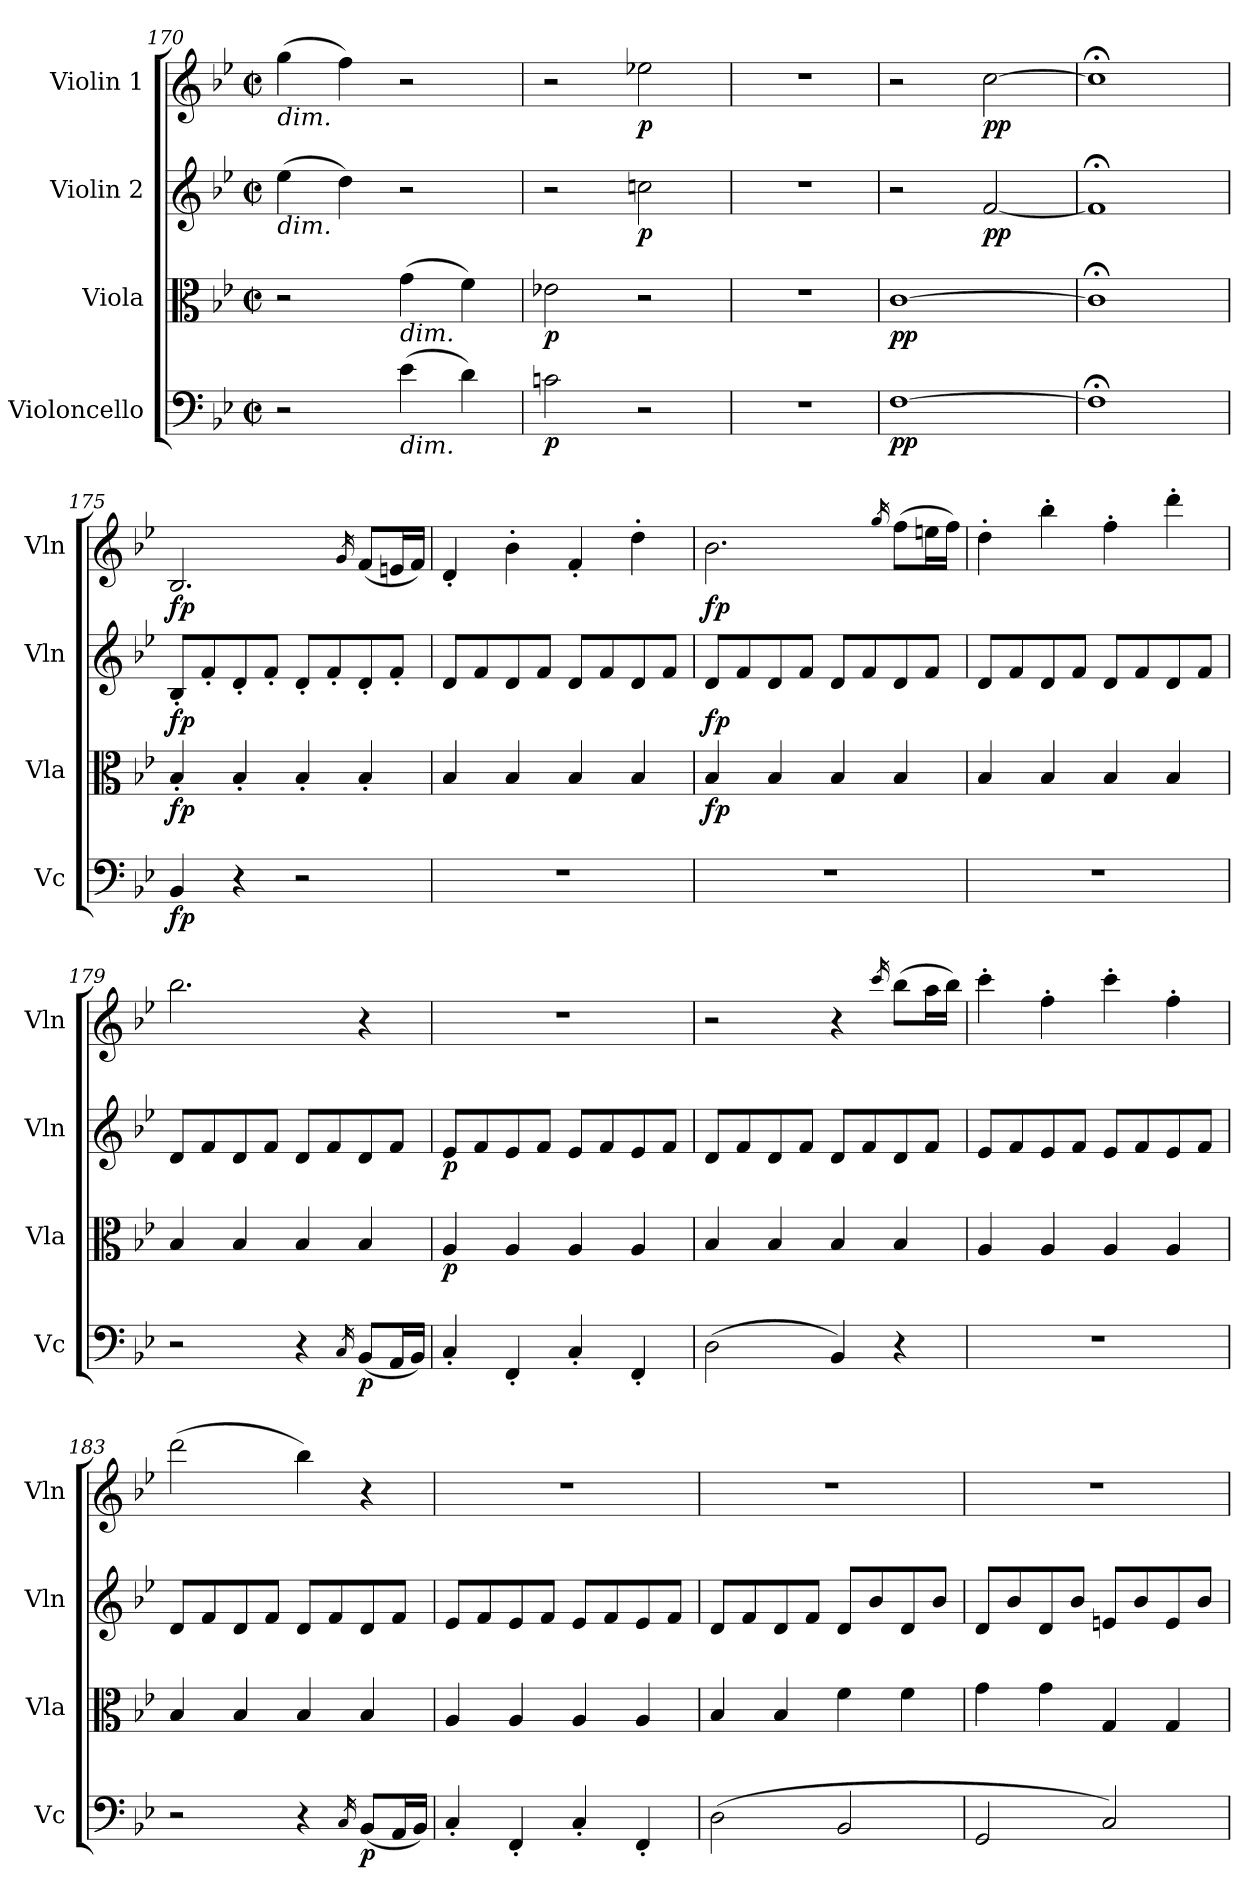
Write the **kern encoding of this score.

**kern	**dynam	**kern	**dynam	**kern	**dynam	**kern	**dynam
*part4	*part4	*part3	*part3	*part2	*part2	*part1	*part1
*staff4	*staff4	*staff3	*staff3	*staff2	*staff2	*staff1	*staff1
*I"Violoncello	*	*I"Viola	*	*I"Violin 2	*	*I"Violin 1	*
*I'Vc	*	*I'Vla	*	*I'Vln	*	*I'Vln	*
*clefF4	*	*clefC3	*	*clefG2	*	*clefG2	*
*k[b-e-]	*	*k[b-e-]	*	*k[b-e-]	*	*k[b-e-]	*
*M2/2	*	*M2/2	*	*M2/2	*	*M2/2	*
*met(c|)	*	*met(c|)	*	*met(c|)	*	*met(c|)	*
=170	=170	=170	=170	=170	=170	=170	=170
!	!	!	!	!	!	!LO:TX:b:i:t=dim.	!
!	!	!	!	!LO:TX:b:i:t=dim.	!	!	!
2r	.	2r	.	(4ee-\	.	(4gg\	.
.	.	.	.	4dd\)	.	4ff\)	.
!	!	!LO:TX:b:i:t=dim.	!	!	!	!	!
!LO:TX:b:i:t=dim.	!	!	!	!	!	!	!
(4e-\	.	(4g\	.	2r	.	2r	.
4d\)	.	4f\)	.	.	.	.	.
!!LO:LB:g=z
=171	=171	=171	=171	=171	=171	=171	=171
!	!LO:DY:b	!	!LO:DY:b	!	!	!	!
2cn\	p	2e-X\	p	2r	.	2r	.
!	!	!	!	!	!LO:DY:b	!	!LO:DY:b
2r	.	2r	.	2ccn\	p	2ee-X\	p
=172	=172	=172	=172	=172	=172	=172	=172
1r	.	1r	.	1r	.	1r	.
=173	=173	=173	=173	=173	=173	=173	=173
!	!LO:DY:b	!	!LO:DY:b	!	!	!	!
[1F	pp	[1c	pp	2r	.	2r	.
!	!	!	!	!	!LO:DY:b	!	!LO:DY:b
.	.	.	.	[2f/	pp	[2cc\	pp
=174	=174	=174	=174	=174	=174	=174	=174
1F;<]	.	1c;<]	.	1f;<]	.	1cc;<]	.
=175	=175	=175	=175	=175	=175	=175	=175
!	!LO:DY:b	!	!LO:DY:b	!	!LO:DY:b	!	!LO:DY:b
4BB-/	fp	4B-'/	fp	8B-'/L	fp	2.B-/	fp
.	.	.	.	8f'/	.	.	.
4r	.	4B-'/	.	8d'/	.	.	.
.	.	.	.	8f'/J	.	.	.
2r	.	4B-'/	.	8d'/L	.	.	.
.	.	.	.	8f'/	.	.	.
.	.	.	.	.	.	16qg/	.
.	.	4B-'/	.	8d'/	.	(8f/L	.
.	.	.	.	8f'/J	.	16en/L	.
.	.	.	.	.	.	16f/JJ)	.
=176	=176	=176	=176	=176	=176	=176	=176
1r	.	4B-/	.	8d/L	.	4d'/	.
.	.	.	.	8f/	.	.	.
.	.	4B-/	.	8d/	.	4b-'\	.
.	.	.	.	8f/J	.	.	.
.	.	4B-/	.	8d/L	.	4f'/	.
.	.	.	.	8f/	.	.	.
.	.	4B-/	.	8d/	.	4dd'\	.
.	.	.	.	8f/J	.	.	.
=177	=177	=177	=177	=177	=177	=177	=177
!	!	!	!LO:DY:b	!	!LO:DY:b	!	!LO:DY:b
1r	.	4B-/	fp	8d/L	fp	2.b-\	fp
.	.	.	.	8f/	.	.	.
.	.	4B-/	.	8d/	.	.	.
.	.	.	.	8f/J	.	.	.
.	.	4B-/	.	8d/L	.	.	.
.	.	.	.	8f/	.	.	.
.	.	.	.	.	.	16qgg/	.
.	.	4B-/	.	8d/	.	(8ff\L	.
.	.	.	.	8f/J	.	16een\L	.
.	.	.	.	.	.	16ff\JJ)	.
=178	=178	=178	=178	=178	=178	=178	=178
1r	.	4B-/	.	8d/L	.	4dd'\	.
.	.	.	.	8f/	.	.	.
.	.	4B-/	.	8d/	.	4bb-'\	.
.	.	.	.	8f/J	.	.	.
.	.	4B-/	.	8d/L	.	4ff'\	.
.	.	.	.	8f/	.	.	.
.	.	4B-/	.	8d/	.	4ddd'\	.
.	.	.	.	8f/J	.	.	.
!!LO:LB:g=z
=179	=179	=179	=179	=179	=179	=179	=179
2r	.	4B-/	.	8d/L	.	2.bb-\	.
.	.	.	.	8f/	.	.	.
.	.	4B-/	.	8d/	.	.	.
.	.	.	.	8f/J	.	.	.
4r	.	4B-/	.	8d/L	.	.	.
.	.	.	.	8f/	.	.	.
16qC/	.	.	.	.	.	.	.
!	!LO:DY:b	!	!	!	!	!	!
(8BB-/L	p	4B-/	.	8d/	.	4r	.
16AA/L	.	.	.	8f/J	.	.	.
16BB-/JJ)	.	.	.	.	.	.	.
=180	=180	=180	=180	=180	=180	=180	=180
!	!	!	!LO:DY:b	!	!LO:DY:b	!	!
4C'/	.	4A/	p	8e-/L	p	1r	.
.	.	.	.	8f/	.	.	.
4FF'/	.	4A/	.	8e-/	.	.	.
.	.	.	.	8f/J	.	.	.
4C'/	.	4A/	.	8e-/L	.	.	.
.	.	.	.	8f/	.	.	.
4FF'/	.	4A/	.	8e-/	.	.	.
.	.	.	.	8f/J	.	.	.
!!LO:LB:g=z
=181	=181	=181	=181	=181	=181	=181	=181
(2D\	.	4B-/	.	8d/L	.	2r	.
.	.	.	.	8f/	.	.	.
.	.	4B-/	.	8d/	.	.	.
.	.	.	.	8f/J	.	.	.
4BB-/)	.	4B-/	.	8d/L	.	4r	.
.	.	.	.	8f/	.	.	.
.	.	.	.	.	.	16qccc/	.
4r	.	4B-/	.	8d/	.	(8bb-\L	.
.	.	.	.	8f/J	.	16aa\L	.
.	.	.	.	.	.	16bb-\JJ)	.
=182	=182	=182	=182	=182	=182	=182	=182
1r	.	4A/	.	8e-/L	.	4ccc'\	.
.	.	.	.	8f/	.	.	.
.	.	4A/	.	8e-/	.	4ff'\	.
.	.	.	.	8f/J	.	.	.
.	.	4A/	.	8e-/L	.	4ccc'\	.
.	.	.	.	8f/	.	.	.
.	.	4A/	.	8e-/	.	4ff'\	.
.	.	.	.	8f/J	.	.	.
=183	=183	=183	=183	=183	=183	=183	=183
2r	.	4B-/	.	8d/L	.	(2ddd\	.
.	.	.	.	8f/	.	.	.
.	.	4B-/	.	8d/	.	.	.
.	.	.	.	8f/J	.	.	.
4r	.	4B-/	.	8d/L	.	4bb-\)	.
.	.	.	.	8f/	.	.	.
16qC/	.	.	.	.	.	.	.
!	!LO:DY:b	!	!	!	!	!	!
(8BB-/L	p	4B-/	.	8d/	.	4r	.
16AA/L	.	.	.	8f/J	.	.	.
16BB-/JJ)	.	.	.	.	.	.	.
=184	=184	=184	=184	=184	=184	=184	=184
4C'/	.	4A/	.	8e-/L	.	1r	.
.	.	.	.	8f/	.	.	.
4FF'/	.	4A/	.	8e-/	.	.	.
.	.	.	.	8f/J	.	.	.
4C'/	.	4A/	.	8e-/L	.	.	.
.	.	.	.	8f/	.	.	.
4FF'/	.	4A/	.	8e-/	.	.	.
.	.	.	.	8f/J	.	.	.
=185	=185	=185	=185	=185	=185	=185	=185
(2D\	.	4B-/	.	8d/L	.	1r	.
.	.	.	.	8f/	.	.	.
.	.	4B-/	.	8d/	.	.	.
.	.	.	.	8f/J	.	.	.
2BB-/	.	4f\	.	8d/L	.	.	.
.	.	.	.	8b-/	.	.	.
.	.	4f\	.	8d/	.	.	.
.	.	.	.	8b-/J	.	.	.
!!LO:LB:g=z
=186	=186	=186	=186	=186	=186	=186	=186
2GG/	.	4g\	.	8d/L	.	1r	.
.	.	.	.	8b-/	.	.	.
.	.	4g\	.	8d/	.	.	.
.	.	.	.	8b-/J	.	.	.
2C/)	.	4G/	.	8en/L	.	.	.
.	.	.	.	8b-/	.	.	.
.	.	4G/	.	8e/	.	.	.
.	.	.	.	8b-/J	.	.	.
=	=	=	=	=	=	=	=
*-	*-	*-	*-	*-	*-	*-	*-
